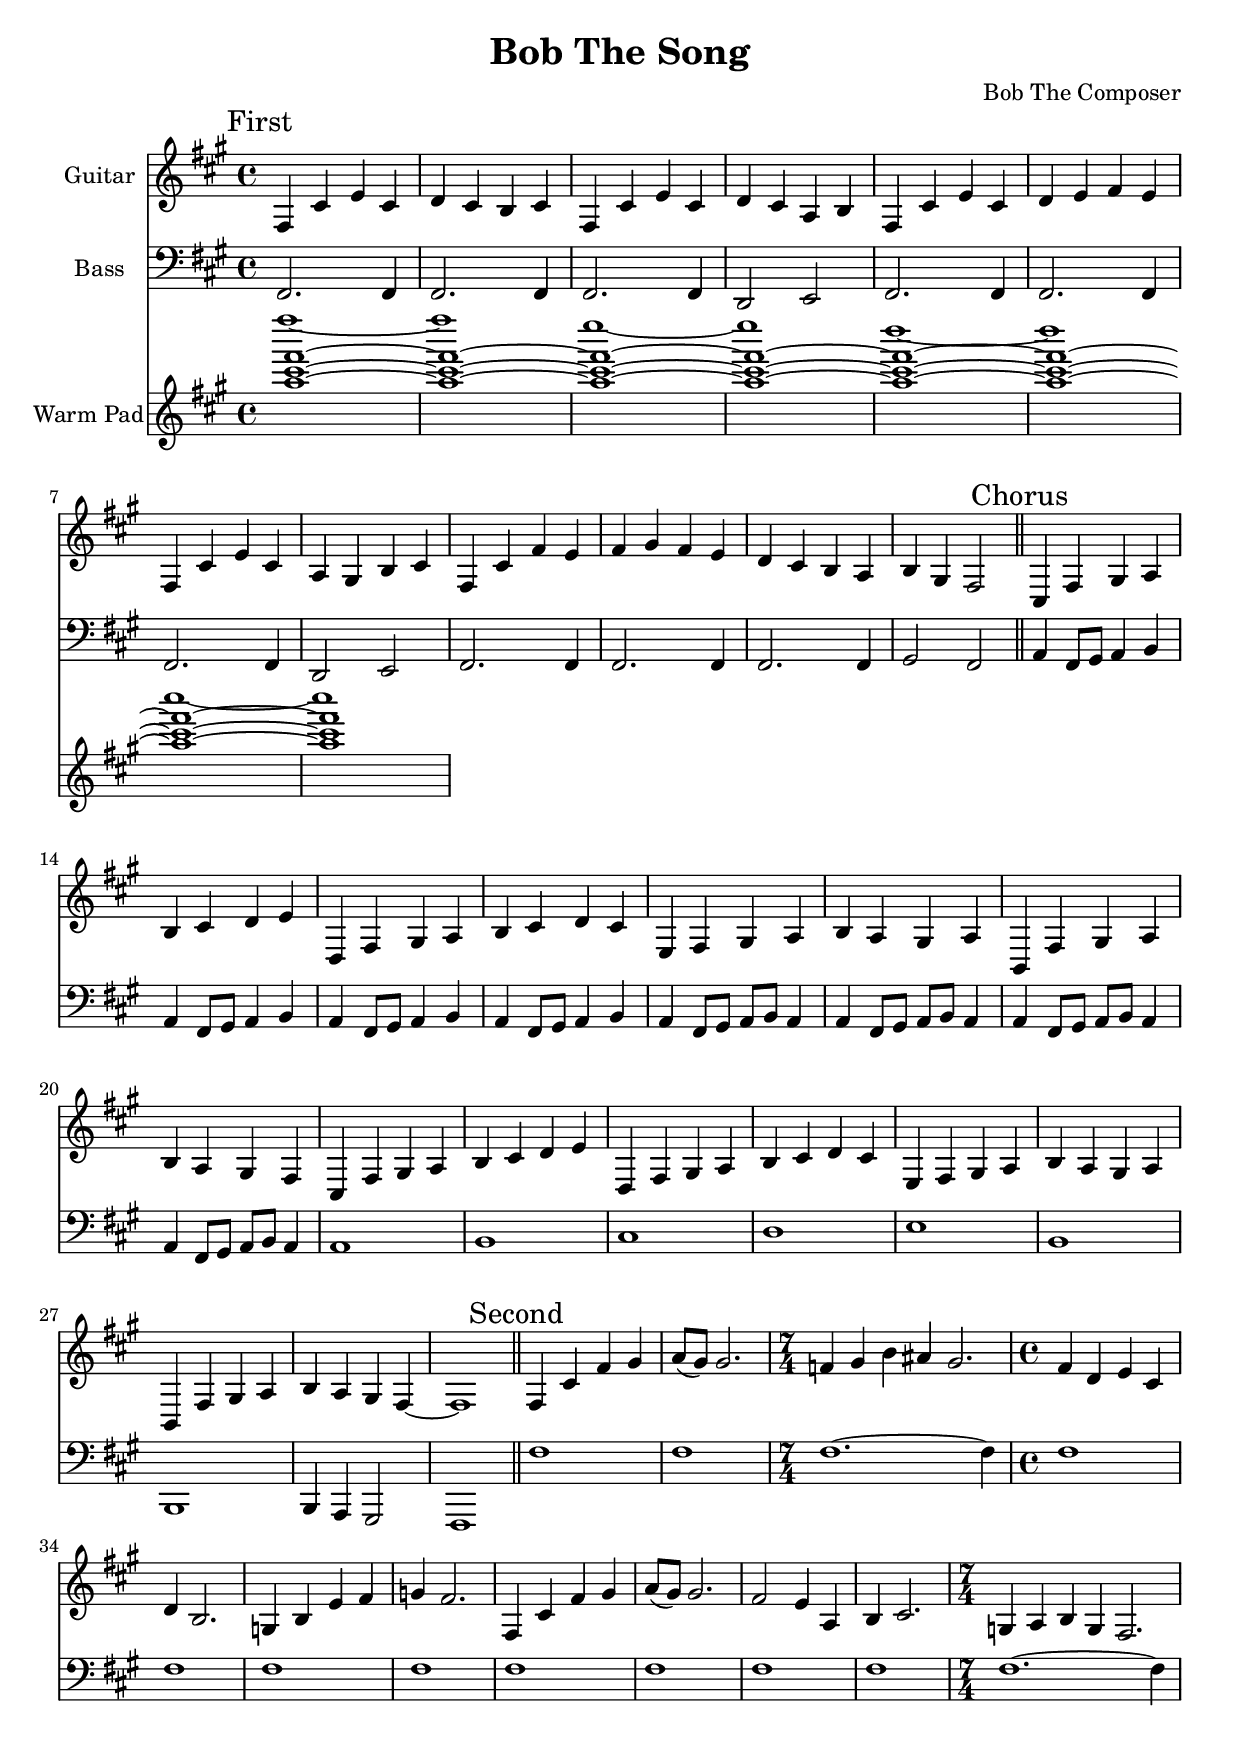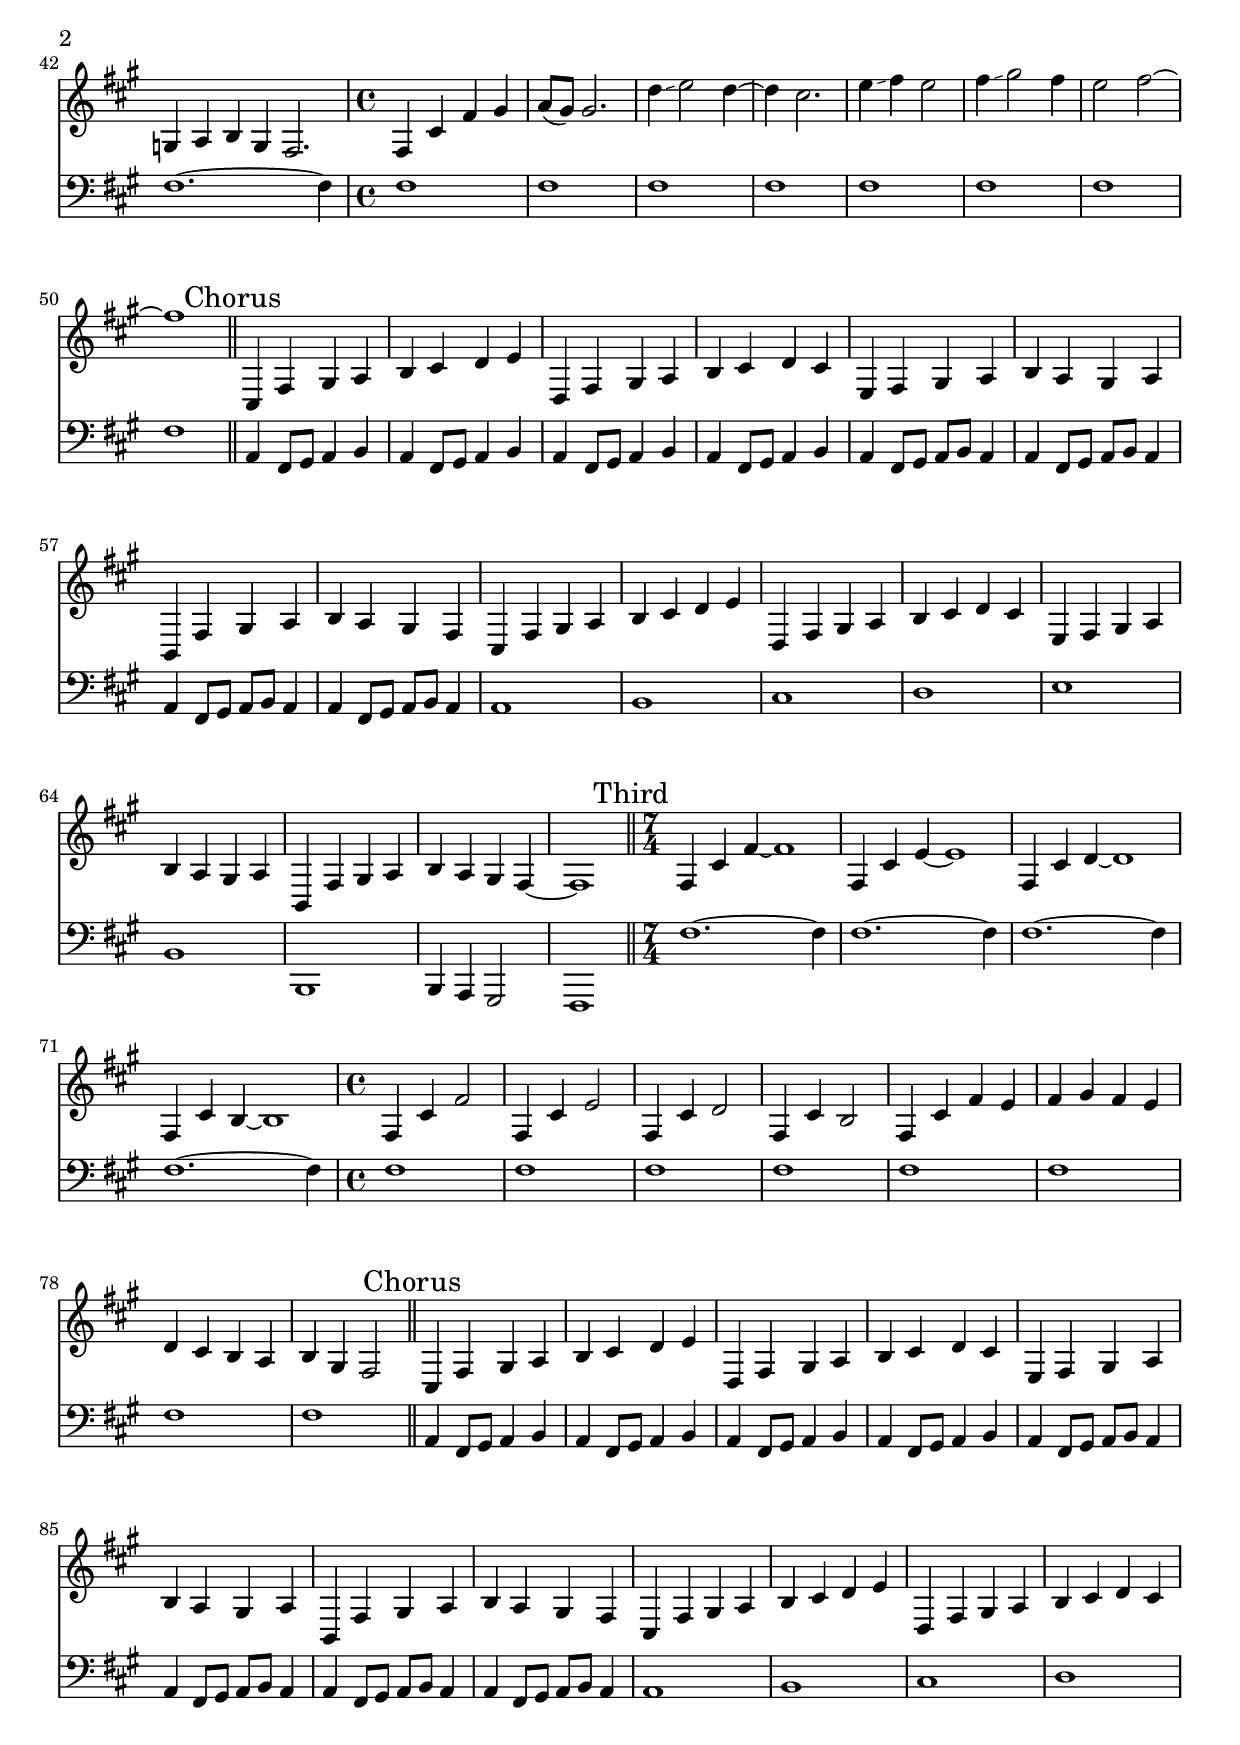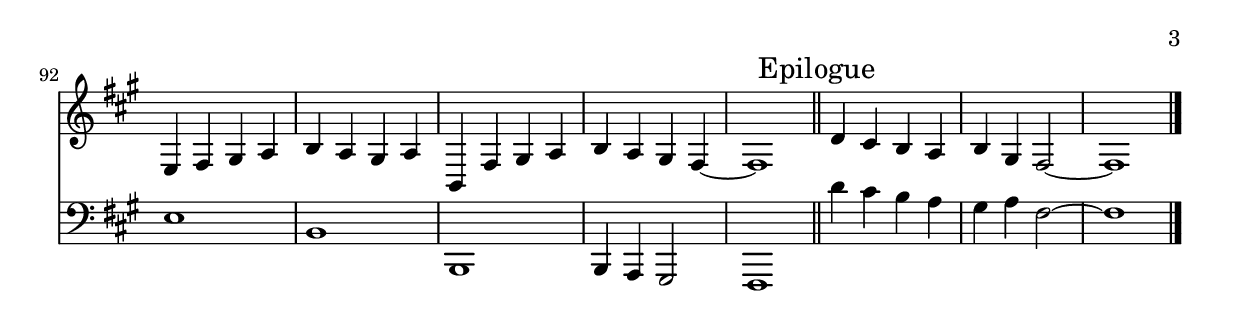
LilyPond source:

\version "2.19.82"

\header {
  title = "Bob The Song"
  composer = "Bob The Composer"
}

g_first = \relative fis {
  fis4 cis' e cis | d cis b cis |
  fis, cis' e cis | d cis a b |
  fis cis' e cis | d e fis e |
  fis, cis' e cis | a gis b cis |
  fis, cis' fis e | fis gis fis e | d cis b a | b gis fis2 |
}

b_first = \relative c {
  fis,2. fis4 | fis2. fis4 |
  fis2. fis4 | d2 e2 |

  fis2. fis4 | fis2. fis4 |
  fis2. fis4 | d2 e2 |

  fis2. fis4 | fis2. fis4 |
  fis2. fis4 | gis2 fis2 |
}


g_chorus = \relative fis {
  cis4 fis gis a | b cis d e |
  d, fis gis a | b cis d cis |
  e, fis gis a | b a gis a |
  b, fis' gis a | b a gis fis |

  cis fis gis a | b cis d e |
  d, fis gis a | b cis d cis |
  e, fis gis a | b a gis a |

  b, fis' gis a | b4 a gis fis~ | fis1 |
}

b_chorus = \relative c, {
  a'4 fis8 gis8 a4 b4 |
  a4 fis8 gis8 a4 b4 |
  a4 fis8 gis8 a4 b4 |
  a4 fis8 gis8 a4 b4 |

  a4 fis8 gis8 a8 b8 a4 |
  a4 fis8 gis8 a8 b8 a4 |
  a4 fis8 gis8 a8 b8 a4 |
  a4 fis8 gis8 a8 b8 a4 |

  a1 | b1 | cis1 | d1 |
  e1 | b1 | b,1 | b4 a gis2 | fis1 |
}

g_second = \relative fis {
  fis4 cis' fis gis | a8( gis) gis2. |
  \time 7/4
  f4 gis b ais gis2. |
  \time 4/4
  fis4 d e cis | d b2. |
  g4 b e fis | g fis2. |

  fis,4 cis' fis gis | a8( gis) gis2. |
  fis2 e4 a, | b cis2. |
  \time 7/4
  g4 a b g fis2. | g4 a b g fis2. |

  \time 4/4
  fis4 cis' fis gis | a8( gis) gis2. |
  d'4\glissando e2 d4~ | d4 cis2. |
  e4\glissando fis4 e2 | fis4\glissando gis2 fis4 | e2 fis2~ | fis1 |
}

% good luck... :P
b_second = \relative c {
  fis1 | fis1 |
  \time 7/4
  fis1.~ fis4 |
  \time 4/4
  fis1 | fis1 |
  fis1 | fis1 |

  fis1 | fis1 |
  fis1 | fis1 |
  \time 7/4
  fis1.~ fis4 | fis1.~ fis4 |

  \time 4/4
  fis1 | fis1 |
  fis1 | fis1 |
  fis1 | fis1 | fis1 | fis1 |
}


g_third = \relative fis {
  \time 7/4
  fis4 cis' fis~ fis1 |
  fis,4 cis' e~ e1 |
  fis,4 cis' d~ d1 |
  fis,4 cis' b~ b1 |

  \time 4/4
  fis4 cis' fis2 |
  fis,4 cis' e2 |
  fis,4 cis' d2 |
  fis,4 cis' b2 |

  fis4 cis' fis e | fis gis fis e | d cis b a | b gis fis2 |
}

b_third = \relative c {
  \time 7/4
  fis1.~ fis4 | fis1.~ fis4 | fis1.~ fis4 | fis1.~ fis4 |

  \time 4/4
  fis1 | fis1 | fis1 | fis1 |
  fis1 | fis1 | fis1 | fis1 |
}


g_epilogue = \relative fis {
  d'4 cis b a | b gis fis2~ | fis1 |
}

b_epilogue = \relative c {
  d'4 cis b a | gis a fis2~ | fis1 |
}


\score {
  <<
    {
      \new Staff \with {
	instrumentName = #"Guitar"
	midiInstrument = #"electric guitar (clean)"
      }

      \key fis \minor

      \mark "First" \g_first \bar "||"
      \mark "Chorus" \g_chorus \bar "||"
      \mark "Second" \g_second \bar "||"
      \mark "Chorus" \g_chorus \bar "||"
      \mark "Third" \g_third \bar "||"
      \mark "Chorus" \g_chorus \bar "||"
      \mark "Epilogue" \g_epilogue \bar "|."
    }

    {
      \new Staff \with {
        instrumentName = #"Bass"
        midiInstrument = #"electric bass (finger)"
      }
      \key fis \minor
      \clef bass

      %% If the bass sounds an octave higher in MIDI, uncomment this
      %% I think something is wrong with my soundfonts
      %% \transpose c c, {
        \b_first
        \b_chorus
        \b_second
        \b_chorus
        \b_third
        \b_chorus
        \b_epilogue
      %% }
    }

  {
      \new Staff \with {
        instrumentName = #"Warm Pad"
        midiInstrument = #"pad 2 (warm)"
      }
      \key fis \minor
      \clef treble

      \relative c''' {
        <<
          { \repeat unfold 7 { <fis cis a>1~ | }
            <fis cis a>1 | }
          \\
          { fis'1~ | fis |
            e~ | e |
            d~ | d |
            cis~ | cis | }
        >>
      }
  }

  >>

  \layout {}
  \midi { \tempo 4 = 200 }
}
